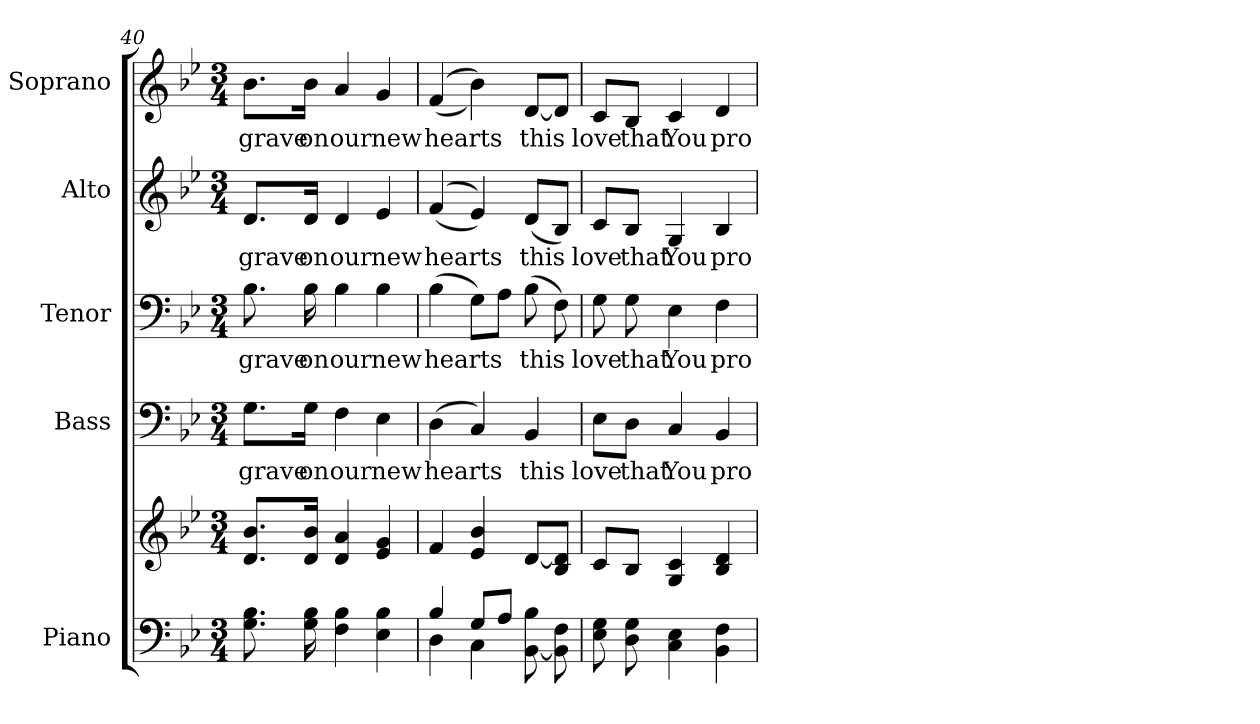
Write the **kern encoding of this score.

**kern	**kern	**kern	**text	**kern	**text	**kern	**text	**kern	**text
*part5	*part5	*part4	*part4	*part3	*part3	*part2	*part2	*part1	*part1
*staff6	*staff5	*staff4	*staff4	*staff3	*staff3	*staff2	*staff2	*staff1	*staff1
*I"Piano	*	*I"Bass	*	*I"Tenor	*	*I"Alto	*	*I"Soprano	*
*I'Pno.	*	*I'B.	*	*I'T.	*	*I'A.	*	*I'S.	*
*clefF4	*clefG2	*clefF4	*	*clefF4	*	*clefG2	*	*clefG2	*
*k[b-e-]	*k[b-e-]	*k[b-e-]	*	*k[b-e-]	*	*k[b-e-]	*	*k[b-e-]	*
*B-:	*B-:	*B-:	*	*B-:	*	*B-:	*	*B-:	*
*M3/4	*M3/4	*M3/4	*	*M3/4	*	*M3/4	*	*M3/4	*
=40	=40	=40	=40	=40	=40	=40	=40	=40	=40
!	!	!	!LO:LY:b:color=#000000	!	!	!	!	!	!
!	!	!	!	!	!LO:LY:b:color=#000000	!	!	!	!
!	!	!	!	!	!	!	!LO:LY:b:color=#000000	!	!
!	!	!	!	!	!	!	!	!	!LO:LY:b:color=#000000
8.Gi\ 8.B-i	8.di/ 8.b-i/L	8.Gi\L	-grave	8.B-i\	-grave	8.di/L	-grave	8.b-i\L	-grave
!	!	!	!LO:LY:b:color=#000000	!	!	!	!	!	!
!	!	!	!	!	!LO:LY:b:color=#000000	!	!	!	!
!	!	!	!	!	!	!	!LO:LY:b:color=#000000	!	!
!	!	!	!	!	!	!	!	!	!LO:LY:b:color=#000000
16Gi\ 16B-i	16di/ 16b-i/Jk	16Gi\Jk	on	16B-i\	on	16di/Jk	on	16b-i\Jk	on
!	!	!	!LO:LY:b:color=#000000	!	!	!	!	!	!
!	!	!	!	!	!LO:LY:b:color=#000000	!	!	!	!
!	!	!	!	!	!	!	!LO:LY:b:color=#000000	!	!
!	!	!	!	!	!	!	!	!	!LO:LY:b:color=#000000
4Fi\ 4B-i	4di/ 4ai	4Fi\	our	4B-i\	our	4di/	our	4ai/	our
!	!	!	!LO:LY:b:color=#000000	!	!	!	!	!	!
!	!	!	!	!	!LO:LY:b:color=#000000	!	!	!	!
!	!	!	!	!	!	!	!LO:LY:b:color=#000000	!	!
!	!	!	!	!	!	!	!	!	!LO:LY:b:color=#000000
4E-i\ 4B-i	4e-i/ 4gi	4E-i\	new	4B-i\	new	4e-i/	new	4gi/	new
!!LO:PB:g=z
=41	=41	=41	=41	=41	=41	=41	=41	=41	=41
*^	*	*	*	*	*	*	*	*	*
!	!	!	!	!LO:LY:b:color=#000000	!	!	!	!	!	!
!	!	!	!	!	!	!LO:LY:b:color=#000000	!	!	!	!
!	!	!	!	!	!	!	!	!LO:LY:b:color=#000000	!	!
!	!	!	!	!	!	!	!	!	!	!LO:LY:b:color=#000000
4B-i/	4Di\	4fi/	(4Di\	hearts	(4B-i\	hearts	((4fi/	hearts	((4fi/	hearts
8Gi/L	4Ci\	4e-i/ 4b-i	4Ci/)	.	8Gi\L)	.	4e-i/))	.	4b-i\))	.
8Ai/J	.	.	.	.	8Ai\J	.	.	.	.	.
!	!	!	!	!LO:LY:b:color=#000000	!	!	!	!	!	!
!	!	!	!	!	!	!LO:LY:b:color=#000000	!	!	!	!
!	!	!	!	!	!	!	!	!LO:LY:b:color=#000000	!	!
!	!	!	!	!	!	!	!	!	!	!LO:LY:b:color=#000000
[<8BB-i\ 8B-i	4ryy	[>8di/L	4BB-i/	this	(8B-i\	this	(8di/L	this	[<8di/L	this
8BB-i\] 8Fi	.	8B-i/ 8di]/J	.	.	8Fi\)	.	8B-i/J)	.	8di/J]	.
*v	*v	*	*	*	*	*	*	*	*	*
=42	=42	=42	=42	=42	=42	=42	=42	=42	=42
!	!	!	!LO:LY:b:color=#000000	!	!	!	!	!	!
!	!	!	!	!	!LO:LY:b:color=#000000	!	!	!	!
!	!	!	!	!	!	!	!LO:LY:b:color=#000000	!	!
!	!	!	!	!	!	!	!	!	!LO:LY:b:color=#000000
8E-i\ 8Gi	8ci/L	8E-i\L	love	8Gi\	love	8ci/L	love	8ci/L	love
!	!	!	!LO:LY:b:color=#000000	!	!	!	!	!	!
!	!	!	!	!	!LO:LY:b:color=#000000	!	!	!	!
!	!	!	!	!	!	!	!LO:LY:b:color=#000000	!	!
!	!	!	!	!	!	!	!	!	!LO:LY:b:color=#000000
8Di\ 8Gi	8B-i/J	8Di\J	that	8Gi\	that	8B-i/J	that	8B-i/J	that
!	!	!	!LO:LY:b:color=#000000	!	!	!	!	!	!
!	!	!	!	!	!LO:LY:b:color=#000000	!	!	!	!
!	!	!	!	!	!	!	!LO:LY:b:color=#000000	!	!
!	!	!	!	!	!	!	!	!	!LO:LY:b:color=#000000
4Ci\ 4E-i	4Gi/ 4ci	4Ci/	You	4E-i\	You	4Gi/	You	4ci/	You
!	!	!	!LO:LY:b:color=#000000	!	!	!	!	!	!
!	!	!	!	!	!LO:LY:b:color=#000000	!	!	!	!
!	!	!	!	!	!	!	!LO:LY:b:color=#000000	!	!
!	!	!	!	!	!	!	!	!	!LO:LY:b:color=#000000
4BB-i\ 4Fi	4B-i/ 4di	4BB-i/	pro-	4Fi\	pro-	4B-i/	pro-	4di/	pro-
=	=	=	=	=	=	=	=	=	=
*-	*-	*-	*-	*-	*-	*-	*-	*-	*-
